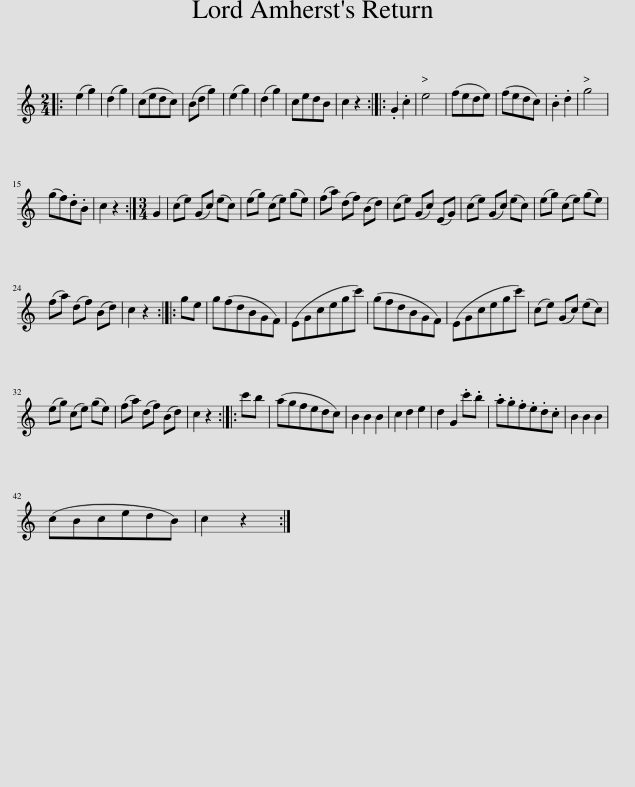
X:1
L:1/8
M:2/4
I:linebreak $
K:C
V:1 treble
V:1
|: (e2 g2) | (d2 g2) | (cedc) | (Bd g2) | (e2 g2) | %5
 (d2 g2) | cedB | c2 z2 :: .G2 .c2 | e4 | %10
 (fede) | (fedc) | .B2 .d2 | g4 |$ (gf).d.B | %15
 c2 z2 :|[M:3/4] G2 | (ce) (Gc) (ec) | (eg) (ce) (ge) | (fa) (df) (Bd) | %20
 (ce) (Gc) (EG) | (ce) (Gc) (ec) | (eg) (ce) (ge) |$ (fa) (df) (Bd) | c2 z2 :: %25
 ge | g(fdBGF) | (EGcegc') | (gfdBGF) | (EGcegc') | %30
 (ce) (Gc) (ec) |$ (eg) (ce) (ge) | (fa) (df) (Bd) | c2 z2 :: c'b | %35
 (agfedc) | B2 B2 B2 | c2 d2 e2 | d2 G2 .c'.b | .a.g.f.e.d.c | %40
 B2 B2 B2 |$ (cBcedB) | c2 z2 :| %43
